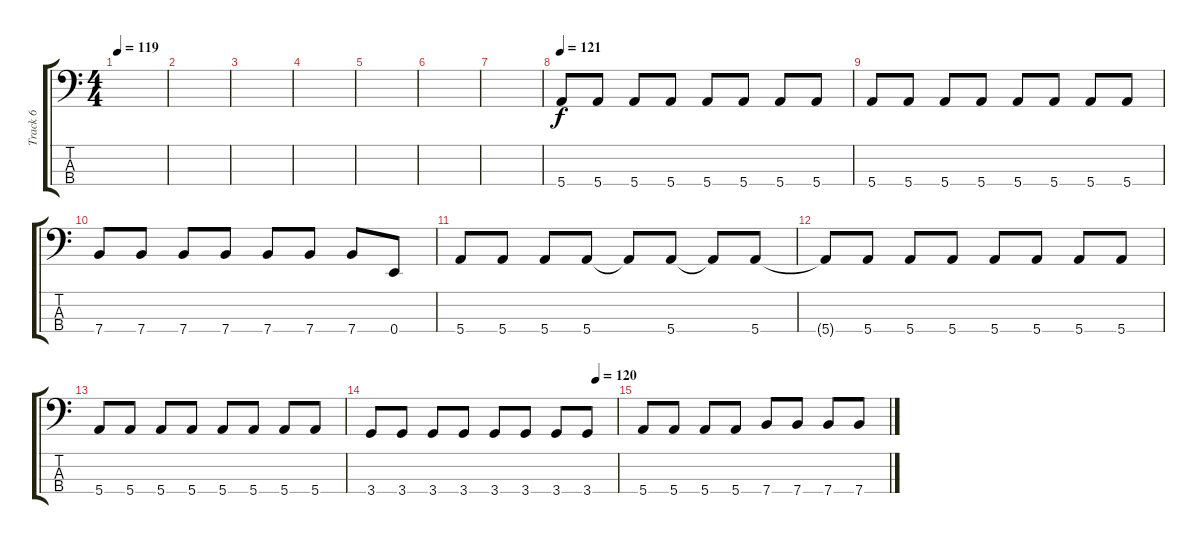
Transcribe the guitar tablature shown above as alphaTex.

\track ("Track 6" "Track 6") {mute instrument electricbassfinger}
\staff {score tabs}
\tuning (G2 D2 A1 E1) {hide}
\ts (4 4)
\tempo 119
\clef f4
\ks c
|
|
|
|
|
|
|
\tempo 121
5.4.8 5.4.8 5.4.8 5.4.8 5.4.8 5.4.8 5.4.8 5.4.8 |
5.4.8 5.4.8 5.4.8 5.4.8 5.4.8 5.4.8 5.4.8 5.4.8 |
7.4.8 7.4.8 7.4.8 7.4.8 7.4.8 7.4.8 7.4.8 0.4.8 |
5.4.8 5.4.8 5.4.8 5.4.8 5.4{t}.8 5.4.8 5.4{t}.8 5.4.8 |
5.4{t}.8 5.4.8 5.4.8 5.4.8 5.4.8 5.4.8 5.4.8 5.4.8 |
5.4.8 5.4.8 5.4.8 5.4.8 5.4.8 5.4.8 5.4.8 5.4.8 |
\tempo (120 0.9166666666666666)
3.4.8 3.4.8 3.4.8 3.4.8 3.4.8 3.4.8 3.4.8 3.4.8 |
5.4.8 5.4.8 5.4.8 5.4.8 7.4.8 7.4.8 7.4.8 7.4.8
